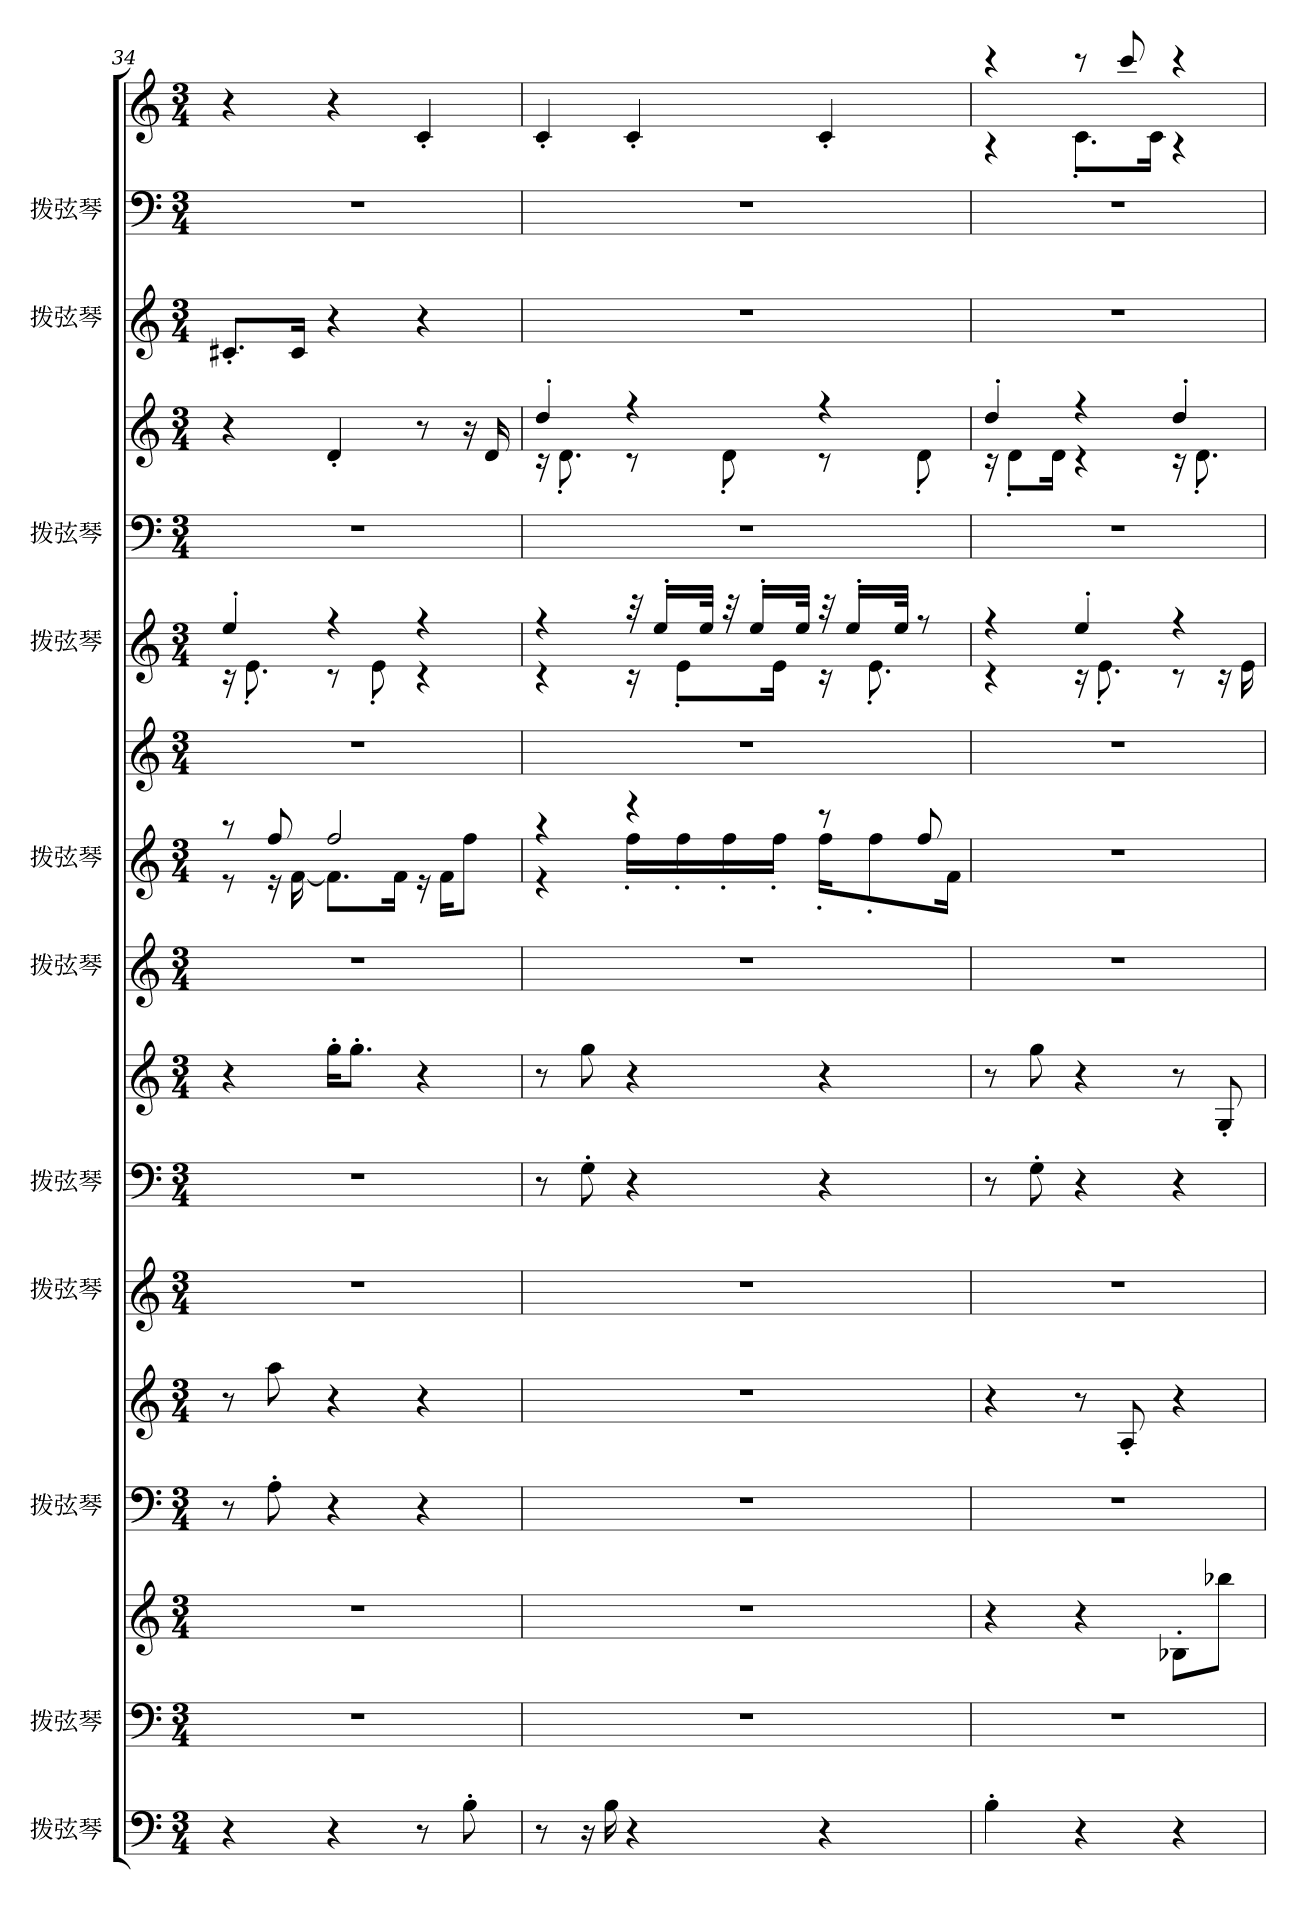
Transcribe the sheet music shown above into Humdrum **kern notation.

**kern	**kern	**kern	**kern	**kern	**kern	**kern	**kern	**kern	**kern	**kern	**kern	**kern	**kern	**kern	**kern	**kern
*part11	*part10	*part10	*part9	*part9	*part8	*part7	*part7	*part6	*part5	*part5	*part4	*part3	*part3	*part2	*part1	*part1
*staff17	*staff16	*staff15	*staff14	*staff13	*staff12	*staff11	*staff10	*staff9	*staff8	*staff7	*staff6	*staff5	*staff4	*staff3	*staff2	*staff1
*I"拨弦琴	*I"拨弦琴	*	*I"拨弦琴	*	*I"拨弦琴	*I"拨弦琴	*	*I"拨弦琴	*I"拨弦琴	*	*I"拨弦琴	*I"拨弦琴	*	*I"拨弦琴	*I"拨弦琴	*
*clefF4	*clefF4	*clefG2	*clefF4	*clefG2	*clefG2	*clefF4	*clefG2	*clefG2	*clefG2	*clefG2	*clefG2	*clefF4	*clefG2	*clefG2	*clefF4	*clefG2
*k[]	*k[]	*k[]	*k[]	*k[]	*k[]	*k[]	*k[]	*k[]	*k[]	*k[]	*k[]	*k[]	*k[]	*k[]	*k[]	*k[]
*M3/4	*M3/4	*M3/4	*M3/4	*M3/4	*M3/4	*M3/4	*M3/4	*M3/4	*M3/4	*M3/4	*M3/4	*M3/4	*M3/4	*M3/4	*M3/4	*M3/4
=34	=34	=34	=34	=34	=34	=34	=34	=34	=34	=34	=34	=34	=34	=34	=34	=34
*	*	*	*	*	*	*	*	*	*^	*	*^	*	*	*	*	*
4r	2.r	2.r	8r	8r	2.r	2.r	4r	2.r	8r	8r	2.r	4ee'/	16r	2.r	4r	8.c#X'/L	2.r	4r
.	.	.	.	.	.	.	.	.	.	.	.	.	8.e'\	.	.	.	.	.
.	.	.	8A'\	8aa\	.	.	.	.	8ff/	16r	.	.	.	.	.	.	.	.
.	.	.	.	.	.	.	.	.	.	[16f\	.	.	.	.	.	16c#/Jk	.	.
4r	.	.	4r	4r	.	.	16gg'\KL	.	2ff/	8.f\L]	.	4r	8r	.	4d'/	4r	.	4r
.	.	.	.	.	.	.	8.gg'\J	.	.	.	.	.	.	.	.	.	.	.
.	.	.	.	.	.	.	.	.	.	.	.	.	8e'\	.	.	.	.	.
.	.	.	.	.	.	.	.	.	.	16f\Jk	.	.	.	.	.	.	.	.
8r	.	.	4r	4r	.	.	4r	.	.	16r	.	4r	4r	.	8r	4r	.	4c'/
.	.	.	.	.	.	.	.	.	.	16f\KL	.	.	.	.	.	.	.	.
8B'\	.	.	.	.	.	.	.	.	.	8ff\J	.	.	.	.	16r	.	.	.
.	.	.	.	.	.	.	.	.	.	.	.	.	.	.	16d/	.	.	.
!!LO:PB:g=z
=35	=35	=35	=35	=35	=35	=35	=35	=35	=35	=35	=35	=35	=35	=35	=35	=35	=35	=35
*	*	*	*	*	*	*	*	*	*	*	*	*	*	*	*^	*	*	*
8r	2.r	2.r	2.r	2.r	2.r	8r	8r	2.r	4r	4r	2.r	4r	4r	2.r	4dd'/	16r	2.r	2.r	4c'/
.	.	.	.	.	.	.	.	.	.	.	.	.	.	.	.	8.d'\	.	.	.
16r	.	.	.	.	.	8G'\	8gg\	.	.	.	.	.	.	.	.	.	.	.	.
16B\	.	.	.	.	.	.	.	.	.	.	.	.	.	.	.	.	.	.	.
4r	.	.	.	.	.	4r	4r	.	4r	16ff'\LL	.	32r	16r	.	4r	8r	.	.	4c'/
.	.	.	.	.	.	.	.	.	.	.	.	16ee'/LL	.	.	.	.	.	.	.
.	.	.	.	.	.	.	.	.	.	16ff'\	.	.	8e'\L	.	.	.	.	.	.
.	.	.	.	.	.	.	.	.	.	.	.	32ee/JJk	.	.	.	.	.	.	.
.	.	.	.	.	.	.	.	.	.	16ff'\	.	32r	.	.	.	8d'\	.	.	.
.	.	.	.	.	.	.	.	.	.	.	.	16ee'/LL	.	.	.	.	.	.	.
.	.	.	.	.	.	.	.	.	.	16ff'\JJ	.	.	16e\Jk	.	.	.	.	.	.
.	.	.	.	.	.	.	.	.	.	.	.	32ee/JJk	.	.	.	.	.	.	.
4r	.	.	.	.	.	4r	4r	.	8r	16ff'\KL	.	32r	16r	.	4r	8r	.	.	4c'/
.	.	.	.	.	.	.	.	.	.	.	.	16ee'/LL	.	.	.	.	.	.	.
.	.	.	.	.	.	.	.	.	.	8ff'\	.	.	8.e'\	.	.	.	.	.	.
.	.	.	.	.	.	.	.	.	.	.	.	32ee/JJk	.	.	.	.	.	.	.
.	.	.	.	.	.	.	.	.	8ff/	.	.	8r	.	.	.	8d'\	.	.	.
.	.	.	.	.	.	.	.	.	.	16f\Jk	.	.	.	.	.	.	.	.	.
*	*	*	*	*	*	*	*	*	*v	*v	*	*	*	*	*	*	*	*	*
=36	=36	=36	=36	=36	=36	=36	=36	=36	=36	=36	=36	=36	=36	=36	=36	=36	=36	=36
*	*	*	*	*	*	*	*	*	*	*	*	*	*	*	*	*	*	*^
4B'\	2.r	4r	2.r	4r	2.r	8r	8r	2.r	2.r	2.r	4r	4r	2.r	4dd'/	16r	2.r	2.r	4r	4r
.	.	.	.	.	.	.	.	.	.	.	.	.	.	.	8d'\L	.	.	.	.
.	.	.	.	.	.	8G'\	8gg\	.	.	.	.	.	.	.	.	.	.	.	.
.	.	.	.	.	.	.	.	.	.	.	.	.	.	.	16d\Jk	.	.	.	.
4r	.	4r	.	8r	.	4r	4r	.	.	.	4ee'/	16r	.	4r	4r	.	.	8r	8.c'\L
.	.	.	.	.	.	.	.	.	.	.	.	8.e'\	.	.	.	.	.	.	.
.	.	.	.	8A'/	.	.	.	.	.	.	.	.	.	.	.	.	.	8ccc/	.
.	.	.	.	.	.	.	.	.	.	.	.	.	.	.	.	.	.	.	16c\Jk
4r	.	8B-X'\L	.	4r	.	4r	8r	.	.	.	4r	8r	.	4dd'/	16r	.	.	4r	4r
.	.	.	.	.	.	.	.	.	.	.	.	.	.	.	8.d'\	.	.	.	.
.	.	8bb-X\J	.	.	.	.	8G'/	.	.	.	.	16r	.	.	.	.	.	.	.
.	.	.	.	.	.	.	.	.	.	.	.	16e\	.	.	.	.	.	.	.
*	*	*	*	*	*	*	*	*	*	*	*v	*v	*	*v	*v	*	*	*v	*v
=	=	=	=	=	=	=	=	=	=	=	=	=	=	=	=	=
*-	*-	*-	*-	*-	*-	*-	*-	*-	*-	*-	*-	*-	*-	*-	*-	*-
